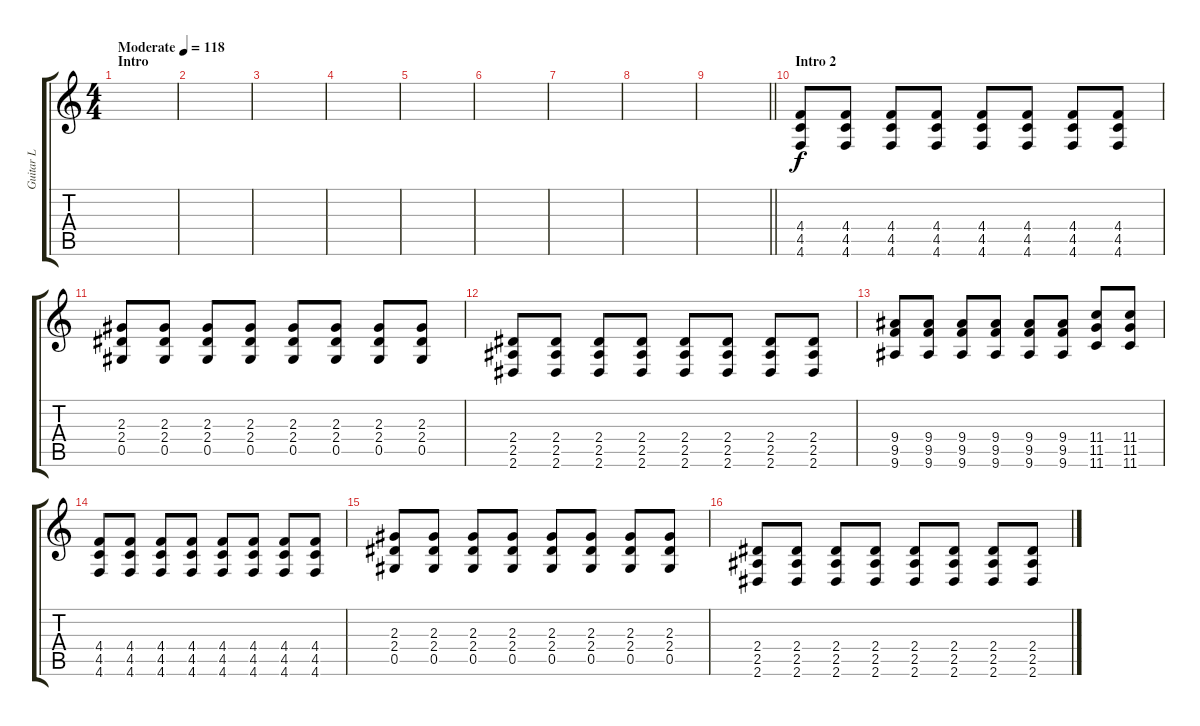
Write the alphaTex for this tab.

\track ("Guitar L" "Guitar L") {instrument overdrivenguitar}
\staff {score tabs}
\tuning (Eb4 Bb3 Gb3 Db3 Ab2 Db2) {hide}
\ts (4 4)
\section ("" "Intro")
\tempo (118 "Moderate")
\clef g2
\ks c
|
|
|
|
|
|
|
|
\barLineRight lightlight
|
\section ("" "Intro 2")
(4.4 4.5 4.6).8 (4.4 4.5 4.6).8 (4.4 4.5 4.6).8 (4.4 4.5 4.6).8 (4.4 4.5 4.6).8 (4.4 4.5 4.6).8 (4.4 4.5 4.6).8 (4.4 4.5 4.6).8 |
(2.3 2.4 0.5).8 (2.3 2.4 0.5).8 (2.3 2.4 0.5).8 (2.3 2.4 0.5).8 (2.3 2.4 0.5).8 (2.3 2.4 0.5).8 (2.3 2.4 0.5).8 (2.3 2.4 0.5).8 |
(2.4 2.5 2.6).8 (2.4 2.5 2.6).8 (2.4 2.5 2.6).8 (2.4 2.5 2.6).8 (2.4 2.5 2.6).8 (2.4 2.5 2.6).8 (2.4 2.5 2.6).8 (2.4 2.5 2.6).8 |
(9.4 9.5 9.6).8 (9.4 9.5 9.6).8 (9.4 9.5 9.6).8 (9.4 9.5 9.6).8 (9.4 9.5 9.6).8 (9.4 9.5 9.6).8 (11.4 11.5 11.6).8 (11.4 11.5 11.6).8 |
(4.4 4.5 4.6).8 (4.4 4.5 4.6).8 (4.4 4.5 4.6).8 (4.4 4.5 4.6).8 (4.4 4.5 4.6).8 (4.4 4.5 4.6).8 (4.4 4.5 4.6).8 (4.4 4.5 4.6).8 |
(2.3 2.4 0.5).8 (2.3 2.4 0.5).8 (2.3 2.4 0.5).8 (2.3 2.4 0.5).8 (2.3 2.4 0.5).8 (2.3 2.4 0.5).8 (2.3 2.4 0.5).8 (2.3 2.4 0.5).8 |
(2.4 2.5 2.6).8 (2.4 2.5 2.6).8 (2.4 2.5 2.6).8 (2.4 2.5 2.6).8 (2.4 2.5 2.6).8 (2.4 2.5 2.6).8 (2.4 2.5 2.6).8 (2.4 2.5 2.6).8
